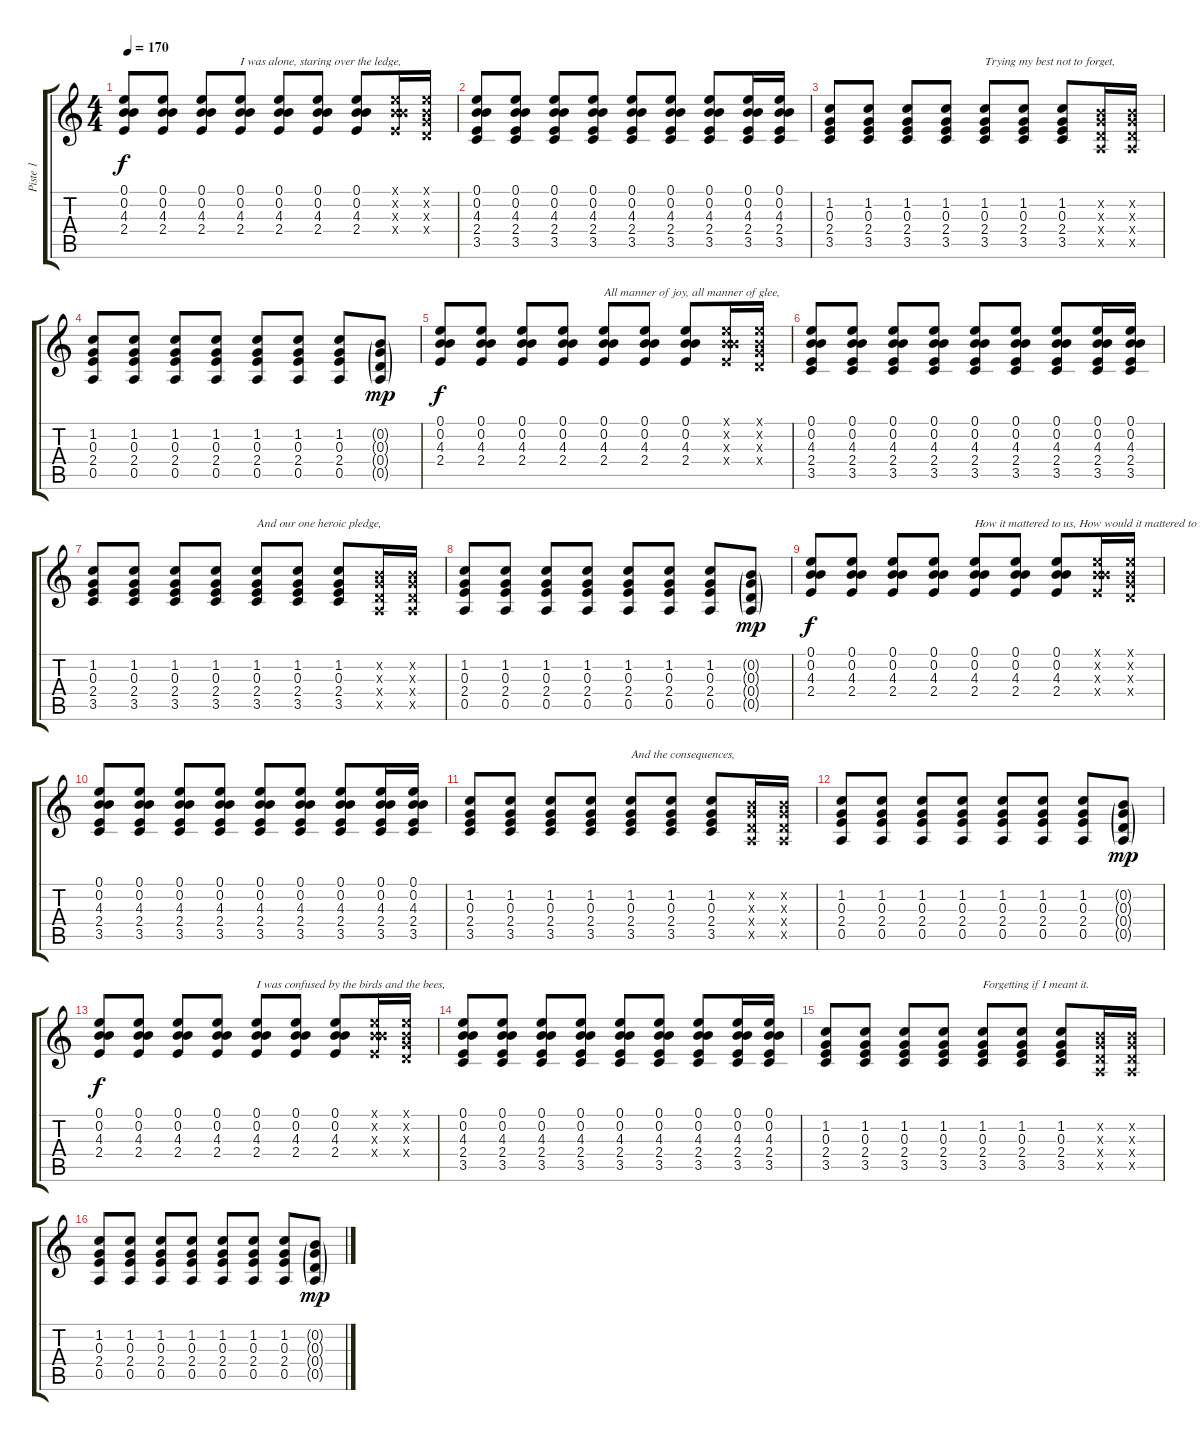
\track ("Piste 1" "Piste 1") {instrument acousticguitarsteel}
\staff {score tabs}
\tuning (E4 B3 G3 D3 A2 E2) {hide}
\ts (4 4)
\tempo 170
\clef g2
\ks c
(0.1 0.2 4.3 2.4).8{dy f} (0.1 0.2 4.3 2.4).8 (0.1 0.2 4.3 2.4).8 (0.1 0.2 4.3 2.4).8{txt "I was alone, staring over the ledge,"} (0.1 0.2 4.3 2.4).8 (0.1 0.2 4.3 2.4).8 (0.1 0.2 4.3 2.4).8 (0.1{x} 0.2{x} 4.3{x} 2.4{x}).16 (0.1{x} 0.2{x} 0.3{x} 0.4{x}).16 |
(0.1 0.2 4.3 2.4 3.5).8 (0.1 0.2 4.3 2.4 3.5).8 (0.1 0.2 4.3 2.4 3.5).8 (0.1 0.2 4.3 2.4 3.5).8 (0.1 0.2 4.3 2.4 3.5).8 (0.1 0.2 4.3 2.4 3.5).8 (0.1 0.2 4.3 2.4 3.5).8 (0.1 0.2 4.3 2.4 3.5).16 (0.1 0.2 4.3 2.4 3.5).16 |
(1.2 0.3 2.4 3.5).8 (1.2 0.3 2.4 3.5).8 (1.2 0.3 2.4 3.5).8 (1.2 0.3 2.4 3.5).8 (1.2 0.3 2.4 3.5).8{txt "Trying my best not to forget,"} (1.2 0.3 2.4 3.5).8 (1.2 0.3 2.4 3.5).8 (0.2{x} 0.3{x} 0.4{x} 0.5{x}).16 (0.2{x} 0.3{x} 0.4{x} 0.5{x}).16 |
(1.2 0.3 2.4 0.5).8 (1.2 0.3 2.4 0.5).8 (1.2 0.3 2.4 0.5).8 (1.2 0.3 2.4 0.5).8 (1.2 0.3 2.4 0.5).8 (1.2 0.3 2.4 0.5).8 (1.2 0.3 2.4 0.5).8 (0.2{g} 0.3{g} 0.4{g} 0.5{g}).8{dy mp} |
(0.1 0.2 4.3 2.4).8{dy f} (0.1 0.2 4.3 2.4).8 (0.1 0.2 4.3 2.4).8 (0.1 0.2 4.3 2.4).8 (0.1 0.2 4.3 2.4).8{txt "All manner of joy, all manner of glee,"} (0.1 0.2 4.3 2.4).8 (0.1 0.2 4.3 2.4).8 (0.1{x} 0.2{x} 4.3{x} 2.4{x}).16 (0.1{x} 0.2{x} 0.3{x} 0.4{x}).16 |
(0.1 0.2 4.3 2.4 3.5).8 (0.1 0.2 4.3 2.4 3.5).8 (0.1 0.2 4.3 2.4 3.5).8 (0.1 0.2 4.3 2.4 3.5).8 (0.1 0.2 4.3 2.4 3.5).8 (0.1 0.2 4.3 2.4 3.5).8 (0.1 0.2 4.3 2.4 3.5).8 (0.1 0.2 4.3 2.4 3.5).16 (0.1 0.2 4.3 2.4 3.5).16 |
(1.2 0.3 2.4 3.5).8 (1.2 0.3 2.4 3.5).8 (1.2 0.3 2.4 3.5).8 (1.2 0.3 2.4 3.5).8 (1.2 0.3 2.4 3.5).8{txt "And our one heroic pledge,"} (1.2 0.3 2.4 3.5).8 (1.2 0.3 2.4 3.5).8 (0.2{x} 0.3{x} 0.4{x} 0.5{x}).16 (0.2{x} 0.3{x} 0.4{x} 0.5{x}).16 |
(1.2 0.3 2.4 0.5).8 (1.2 0.3 2.4 0.5).8 (1.2 0.3 2.4 0.5).8 (1.2 0.3 2.4 0.5).8 (1.2 0.3 2.4 0.5).8 (1.2 0.3 2.4 0.5).8 (1.2 0.3 2.4 0.5).8 (0.2{g} 0.3{g} 0.4{g} 0.5{g}).8{dy mp} |
(0.1 0.2 4.3 2.4).8{dy f} (0.1 0.2 4.3 2.4).8 (0.1 0.2 4.3 2.4).8 (0.1 0.2 4.3 2.4).8 (0.1 0.2 4.3 2.4).8{txt "How it mattered to us, How would it mattered to me"} (0.1 0.2 4.3 2.4).8 (0.1 0.2 4.3 2.4).8 (0.1{x} 0.2{x} 4.3{x} 2.4{x}).16 (0.1{x} 0.2{x} 0.3{x} 0.4{x}).16 |
(0.1 0.2 4.3 2.4 3.5).8 (0.1 0.2 4.3 2.4 3.5).8 (0.1 0.2 4.3 2.4 3.5).8 (0.1 0.2 4.3 2.4 3.5).8 (0.1 0.2 4.3 2.4 3.5).8 (0.1 0.2 4.3 2.4 3.5).8 (0.1 0.2 4.3 2.4 3.5).8 (0.1 0.2 4.3 2.4 3.5).16 (0.1 0.2 4.3 2.4 3.5).16 |
(1.2 0.3 2.4 3.5).8 (1.2 0.3 2.4 3.5).8 (1.2 0.3 2.4 3.5).8 (1.2 0.3 2.4 3.5).8 (1.2 0.3 2.4 3.5).8{txt "And the consequences,"} (1.2 0.3 2.4 3.5).8 (1.2 0.3 2.4 3.5).8 (0.2{x} 0.3{x} 0.4{x} 0.5{x}).16 (0.2{x} 0.3{x} 0.4{x} 0.5{x}).16 |
(1.2 0.3 2.4 0.5).8 (1.2 0.3 2.4 0.5).8 (1.2 0.3 2.4 0.5).8 (1.2 0.3 2.4 0.5).8 (1.2 0.3 2.4 0.5).8 (1.2 0.3 2.4 0.5).8 (1.2 0.3 2.4 0.5).8 (0.2{g} 0.3{g} 0.4{g} 0.5{g}).8{dy mp} |
(0.1 0.2 4.3 2.4).8{dy f} (0.1 0.2 4.3 2.4).8 (0.1 0.2 4.3 2.4).8 (0.1 0.2 4.3 2.4).8 (0.1 0.2 4.3 2.4).8{txt "I was confused by the birds and the bees,"} (0.1 0.2 4.3 2.4).8 (0.1 0.2 4.3 2.4).8 (0.1{x} 0.2{x} 4.3{x} 2.4{x}).16 (0.1{x} 0.2{x} 0.3{x} 0.4{x}).16 |
(0.1 0.2 4.3 2.4 3.5).8 (0.1 0.2 4.3 2.4 3.5).8 (0.1 0.2 4.3 2.4 3.5).8 (0.1 0.2 4.3 2.4 3.5).8 (0.1 0.2 4.3 2.4 3.5).8 (0.1 0.2 4.3 2.4 3.5).8 (0.1 0.2 4.3 2.4 3.5).8 (0.1 0.2 4.3 2.4 3.5).16 (0.1 0.2 4.3 2.4 3.5).16 |
(1.2 0.3 2.4 3.5).8 (1.2 0.3 2.4 3.5).8 (1.2 0.3 2.4 3.5).8 (1.2 0.3 2.4 3.5).8 (1.2 0.3 2.4 3.5).8{txt "Forgetting if I meant it."} (1.2 0.3 2.4 3.5).8 (1.2 0.3 2.4 3.5).8 (0.2{x} 0.3{x} 0.4{x} 0.5{x}).16 (0.2{x} 0.3{x} 0.4{x} 0.5{x}).16 |
(1.2 0.3 2.4 0.5).8 (1.2 0.3 2.4 0.5).8 (1.2 0.3 2.4 0.5).8 (1.2 0.3 2.4 0.5).8 (1.2 0.3 2.4 0.5).8 (1.2 0.3 2.4 0.5).8 (1.2 0.3 2.4 0.5).8 (0.2{g} 0.3{g} 0.4{g} 0.5{g}).8{dy mp}
